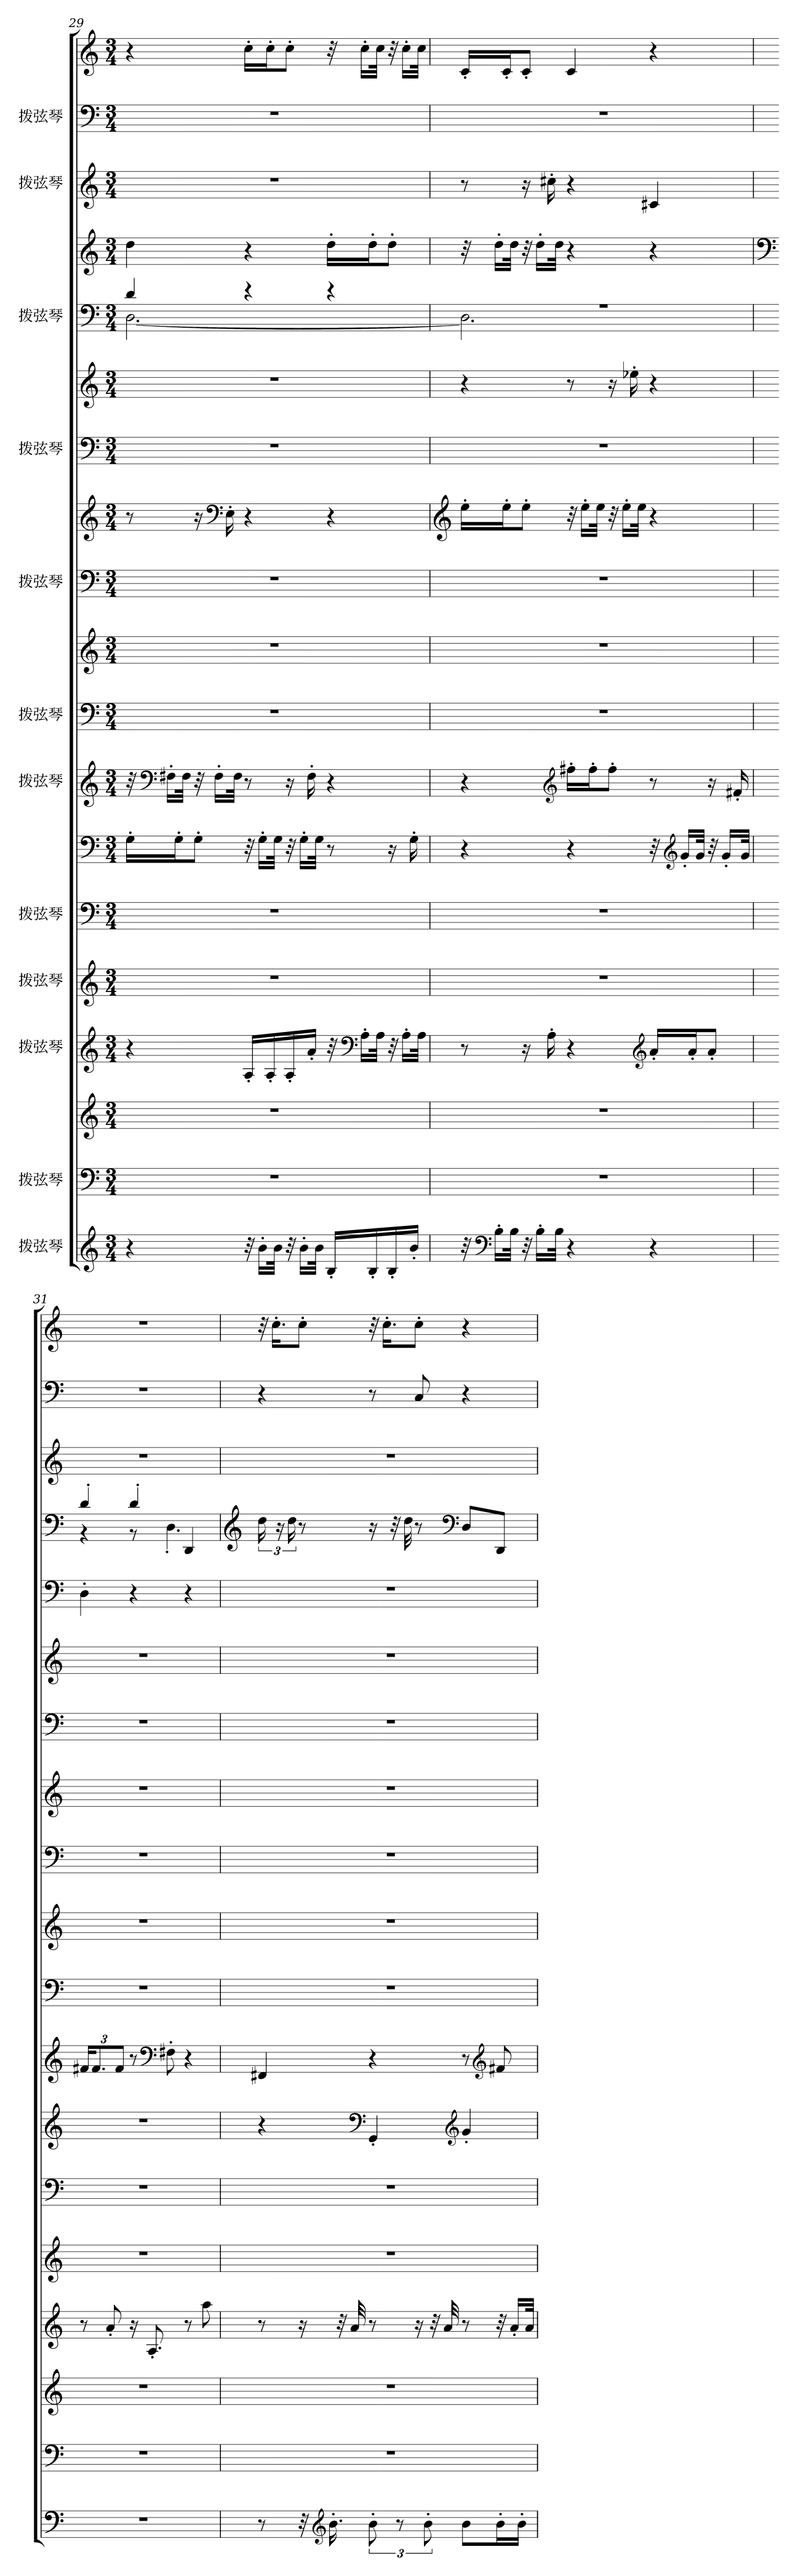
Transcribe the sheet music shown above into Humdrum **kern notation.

**kern	**kern	**kern	**kern	**kern	**kern	**kern	**kern	**kern	**kern	**kern	**kern	**kern	**kern	**kern	**kern	**kern	**kern	**kern
*part12	*part11	*part11	*part10	*part9	*part8	*part8	*part7	*part6	*part6	*part5	*part5	*part4	*part4	*part3	*part3	*part2	*part1	*part1
*staff19	*staff18	*staff17	*staff16	*staff15	*staff14	*staff13	*staff12	*staff11	*staff10	*staff9	*staff8	*staff7	*staff6	*staff5	*staff4	*staff3	*staff2	*staff1
*I"拨弦琴	*I"拨弦琴	*	*I"拨弦琴	*I"拨弦琴	*I"拨弦琴	*	*I"拨弦琴	*I"拨弦琴	*	*I"拨弦琴	*	*I"拨弦琴	*	*I"拨弦琴	*	*I"拨弦琴	*I"拨弦琴	*
!!LO:PB:g=z
*clefG2	*clefF4	*clefG2	*clefG2	*clefG2	*clefF4	*clefF4	*clefG2	*clefF4	*clefG2	*clefF4	*clefG2	*clefF4	*clefG2	*clefF4	*clefG2	*clefG2	*clefF4	*clefG2
*k[]	*k[]	*k[]	*k[]	*k[]	*k[]	*k[]	*k[]	*k[]	*k[]	*k[]	*k[]	*k[]	*k[]	*k[]	*k[]	*k[]	*k[]	*k[]
*M3/4	*M3/4	*M3/4	*M3/4	*M3/4	*M3/4	*M3/4	*M3/4	*M3/4	*M3/4	*M3/4	*M3/4	*M3/4	*M3/4	*M3/4	*M3/4	*M3/4	*M3/4	*M3/4
=29	=29	=29	=29	=29	=29	=29	=29	=29	=29	=29	=29	=29	=29	=29	=29	=29	=29	=29
*	*	*	*	*	*	*	*	*	*	*	*	*	*	*^	*	*	*	*
4r	2.r	2.r	4r	2.r	2.r	16G'\LL	32r	2.r	2.r	2.r	8r	2.r	2.r	4d/	[2.D\	4dd\	2.r	2.r	4r
*	*	*	*	*	*	*	*clefF4	*	*	*	*	*	*	*	*	*	*	*	*
.	.	.	.	.	.	.	16F#X'\LL	.	.	.	.	.	.	.	.	.	.	.	.
.	.	.	.	.	.	16G'\J	.	.	.	.	.	.	.	.	.	.	.	.	.
.	.	.	.	.	.	.	32F#\JJk	.	.	.	.	.	.	.	.	.	.	.	.
.	.	.	.	.	.	8G'\J	32r	.	.	.	16r	.	.	.	.	.	.	.	.
.	.	.	.	.	.	.	16F#'\LL	.	.	.	.	.	.	.	.	.	.	.	.
*	*	*	*	*	*	*	*	*	*	*	*clefF4	*	*	*	*	*	*	*	*
.	.	.	.	.	.	.	.	.	.	.	16E'\	.	.	.	.	.	.	.	.
.	.	.	.	.	.	.	32F#\JJk	.	.	.	.	.	.	.	.	.	.	.	.
32r	.	.	16A'/LL	.	.	32r	8r	.	.	.	4r	.	.	4r	.	4r	.	.	16cc'\LL
16b'\LL	.	.	.	.	.	16G'\LL	.	.	.	.	.	.	.	.	.	.	.	.	.
.	.	.	16A'/	.	.	.	.	.	.	.	.	.	.	.	.	.	.	.	16cc'\J
32b\JJk	.	.	.	.	.	32G\JJk	.	.	.	.	.	.	.	.	.	.	.	.	.
32r	.	.	16A'/	.	.	32r	16r	.	.	.	.	.	.	.	.	.	.	.	8cc'\J
16b'\LL	.	.	.	.	.	16G'\LL	.	.	.	.	.	.	.	.	.	.	.	.	.
.	.	.	16a'/JJ	.	.	.	16F#'\	.	.	.	.	.	.	.	.	.	.	.	.
32b\JJk	.	.	.	.	.	32G\JJk	.	.	.	.	.	.	.	.	.	.	.	.	.
16B'/LL	.	.	32r	.	.	8r	4r	.	.	.	4r	.	.	4r	.	16dd'\LL	.	.	32r
*	*	*	*clefF4	*	*	*	*	*	*	*	*	*	*	*	*	*	*	*	*
.	.	.	16A'\LL	.	.	.	.	.	.	.	.	.	.	.	.	.	.	.	16cc'\LL
16B'/	.	.	.	.	.	.	.	.	.	.	.	.	.	.	.	16dd'\J	.	.	.
.	.	.	32A\JJk	.	.	.	.	.	.	.	.	.	.	.	.	.	.	.	32cc\JJk
16B'/	.	.	32r	.	.	16r	.	.	.	.	.	.	.	.	.	8dd'\J	.	.	32r
.	.	.	16A'\LL	.	.	.	.	.	.	.	.	.	.	.	.	.	.	.	16cc'\LL
16b'/JJ	.	.	.	.	.	16G'\	.	.	.	.	.	.	.	.	.	.	.	.	.
.	.	.	32A\JJk	.	.	.	.	.	.	.	.	.	.	.	.	.	.	.	32cc\JJk
!!LO:PB:g=z
=30	=30	=30	=30	=30	=30	=30	=30	=30	=30	=30	=30	=30	=30	=30	=30	=30	=30	=30	=30
*	*	*	*	*	*	*	*	*	*	*	*clefG2	*	*	*	*	*	*	*	*
32r	2.r	2.r	8r	2.r	2.r	4r	4r	2.r	2.r	2.r	16ee'\LL	2.r	4r	2.r	2.D\]	32r	8r	2.r	16c'/LL
*clefF4	*	*	*	*	*	*	*	*	*	*	*	*	*	*	*	*	*	*	*
16B'\LL	.	.	.	.	.	.	.	.	.	.	.	.	.	.	.	16dd'\LL	.	.	.
.	.	.	.	.	.	.	.	.	.	.	16ee'\J	.	.	.	.	.	.	.	16c'/J
32B\JJk	.	.	.	.	.	.	.	.	.	.	.	.	.	.	.	32dd\JJk	.	.	.
32r	.	.	16r	.	.	.	.	.	.	.	8ee'\J	.	.	.	.	32r	16r	.	8c'/J
16B'\LL	.	.	.	.	.	.	.	.	.	.	.	.	.	.	.	16dd'\LL	.	.	.
.	.	.	16A'\	.	.	.	.	.	.	.	.	.	.	.	.	.	16cc#X'\	.	.
32B\JJk	.	.	.	.	.	.	.	.	.	.	.	.	.	.	.	32dd\JJk	.	.	.
*	*	*	*	*	*	*	*clefG2	*	*	*	*	*	*	*	*	*	*	*	*
4r	.	.	4r	.	.	4r	16ff#X'\LL	.	.	.	32r	.	8r	.	.	4r	4r	.	4c/
.	.	.	.	.	.	.	.	.	.	.	16ee'\LL	.	.	.	.	.	.	.	.
.	.	.	.	.	.	.	16ff#'\J	.	.	.	.	.	.	.	.	.	.	.	.
.	.	.	.	.	.	.	.	.	.	.	32ee\JJk	.	.	.	.	.	.	.	.
.	.	.	.	.	.	.	8ff#'\J	.	.	.	32r	.	16r	.	.	.	.	.	.
.	.	.	.	.	.	.	.	.	.	.	16ee'\LL	.	.	.	.	.	.	.	.
.	.	.	.	.	.	.	.	.	.	.	.	.	16ee-X'\	.	.	.	.	.	.
.	.	.	.	.	.	.	.	.	.	.	32ee\JJk	.	.	.	.	.	.	.	.
*	*	*	*clefG2	*	*	*	*	*	*	*	*	*	*	*	*	*	*	*	*
4r	.	.	16a'/LL	.	.	32r	8r	.	.	.	4r	.	4r	.	.	4r	4c#X/	.	4r
*	*	*	*	*	*	*clefG2	*	*	*	*	*	*	*	*	*	*	*	*	*
.	.	.	.	.	.	16g'/LL	.	.	.	.	.	.	.	.	.	.	.	.	.
.	.	.	16a'/J	.	.	.	.	.	.	.	.	.	.	.	.	.	.	.	.
.	.	.	.	.	.	32g/JJk	.	.	.	.	.	.	.	.	.	.	.	.	.
.	.	.	8a'/J	.	.	32r	16r	.	.	.	.	.	.	.	.	.	.	.	.
.	.	.	.	.	.	16g'/LL	.	.	.	.	.	.	.	.	.	.	.	.	.
.	.	.	.	.	.	.	16f#X'/	.	.	.	.	.	.	.	.	.	.	.	.
.	.	.	.	.	.	32g/JJk	.	.	.	.	.	.	.	.	.	.	.	.	.
*	*	*	*	*	*	*	*	*	*	*	*	*	*	*v	*v	*	*	*	*
=31	=31	=31	=31	=31	=31	=31	=31	=31	=31	=31	=31	=31	=31	=31	=31	=31	=31	=31
*	*	*	*	*	*	*	*	*	*	*	*	*	*	*	*clefF4	*	*	*
*	*	*	*	*	*	*	*Xbrackettup	*	*	*	*	*	*	*	*	*	*	*
*	*	*	*	*	*	*	*	*	*	*	*	*	*	*	*^	*	*	*
2.r	2.r	2.r	8r	2.r	2.r	2.r	24f#X/KL	2.r	2.r	2.r	2.r	2.r	2.r	4D'\	4d'/	4r	2.r	2.r	2.r
.	.	.	.	.	.	.	12.f#/	.	.	.	.	.	.	.	.	.	.	.	.
.	.	.	8a'/	.	.	.	.	.	.	.	.	.	.	.	.	.	.	.	.
.	.	.	.	.	.	.	12f#/J	.	.	.	.	.	.	.	.	.	.	.	.
.	.	.	16r	.	.	.	8r	.	.	.	.	.	.	4r	4d'/	8r	.	.	.
.	.	.	8.A'/	.	.	.	.	.	.	.	.	.	.	.	.	.	.	.	.
*	*	*	*	*	*	*	*clefF4	*	*	*	*	*	*	*	*	*	*	*	*
.	.	.	.	.	.	.	8F#X'\	.	.	.	.	.	.	.	.	4.D'\	.	.	.
.	.	.	8r	.	.	.	4r	.	.	.	.	.	.	4r	4DD/	.	.	.	.
.	.	.	8aa\	.	.	.	.	.	.	.	.	.	.	.	.	.	.	.	.
*	*	*	*	*	*	*	*	*	*	*	*	*	*	*	*v	*v	*	*	*
!!LO:PB:g=z
=32	=32	=32	=32	=32	=32	=32	=32	=32	=32	=32	=32	=32	=32	=32	=32	=32	=32	=32
*	*	*	*	*	*	*	*	*	*	*	*	*	*	*	*clefG2	*	*	*
8r	2.r	2.r	8r	2.r	2.r	4r	4FF#X/	2.r	2.r	2.r	2.r	2.r	2.r	2.r	24dd\	2.r	4r	32r
.	.	.	.	.	.	.	.	.	.	.	.	.	.	.	.	.	.	16.cc'\KL
.	.	.	.	.	.	.	.	.	.	.	.	.	.	.	24r	.	.	.
.	.	.	.	.	.	.	.	.	.	.	.	.	.	.	24dd\	.	.	.
32r	.	.	16r	.	.	.	.	.	.	.	.	.	.	.	8r	.	.	8cc'\J
*clefG2	*	*	*	*	*	*	*	*	*	*	*	*	*	*	*	*	*	*
16.b'\	.	.	.	.	.	.	.	.	.	.	.	.	.	.	.	.	.	.
.	.	.	32r	.	.	.	.	.	.	.	.	.	.	.	.	.	.	.
.	.	.	32a/	.	.	.	.	.	.	.	.	.	.	.	.	.	.	.
*	*	*	*	*	*	*clefF4	*	*	*	*	*	*	*	*	*	*	*	*
12b'\	.	.	8r	.	.	4GG'/	4r	.	.	.	.	.	.	.	16r	.	8r	32r
.	.	.	.	.	.	.	.	.	.	.	.	.	.	.	.	.	.	16.cc'\KL
.	.	.	.	.	.	.	.	.	.	.	.	.	.	.	32r	.	.	.
12r	.	.	.	.	.	.	.	.	.	.	.	.	.	.	.	.	.	.
.	.	.	.	.	.	.	.	.	.	.	.	.	.	.	32dd\	.	.	.
.	.	.	16r	.	.	.	.	.	.	.	.	.	.	.	8r	.	8C/	8cc'\J
12b'\	.	.	.	.	.	.	.	.	.	.	.	.	.	.	.	.	.	.
.	.	.	32r	.	.	.	.	.	.	.	.	.	.	.	.	.	.	.
.	.	.	32a/	.	.	.	.	.	.	.	.	.	.	.	.	.	.	.
*	*	*	*	*	*	*clefG2	*	*	*	*	*	*	*	*	*clefF4	*	*	*
8b\L	.	.	8r	.	.	4g'/	8r	.	.	.	.	.	.	.	8D/L	.	4r	4r
*	*	*	*	*	*	*	*clefG2	*	*	*	*	*	*	*	*	*	*	*
16b'\L	.	.	32r	.	.	.	8f#X/	.	.	.	.	.	.	.	8DD/J	.	.	.
.	.	.	16a'/LL	.	.	.	.	.	.	.	.	.	.	.	.	.	.	.
16b'\JJ	.	.	.	.	.	.	.	.	.	.	.	.	.	.	.	.	.	.
.	.	.	32a/JJk	.	.	.	.	.	.	.	.	.	.	.	.	.	.	.
=	=	=	=	=	=	=	=	=	=	=	=	=	=	=	=	=	=	=
*-	*-	*-	*-	*-	*-	*-	*-	*-	*-	*-	*-	*-	*-	*-	*-	*-	*-	*-
